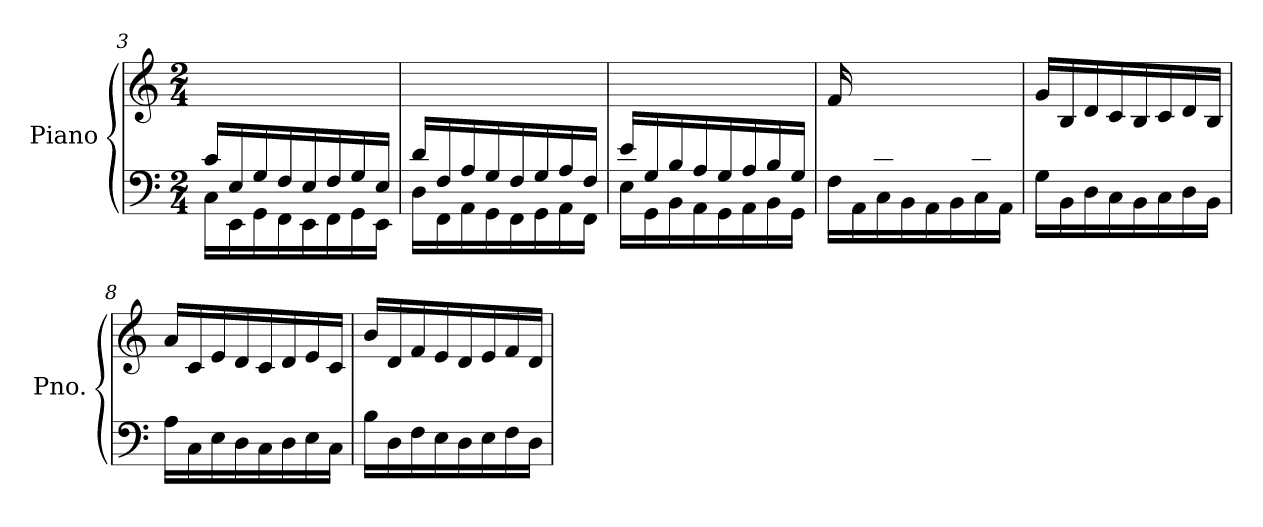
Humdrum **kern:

**kern	**kern
*part1	*part1
*staff2	*staff1
*I"Piano	*
*I'Pno.	*
*clefF4	*clefG2
*k[]	*k[]
*M2/4	*M2/4
=3	=3
*^	*
16c/LL	16C\LL	2ryy
16E/	16EE\	.
16G/	16GG\	.
16F/	16FF\	.
16E/	16EE\	.
16F/	16FF\	.
16G/	16GG\	.
16E/JJ	16EE\JJ	.
=4	=4	=4
16d/LL	16D\LL	2ryy
16F/	16FF\	.
16A/	16AA\	.
16G/	16GG\	.
16F/	16FF\	.
16G/	16GG\	.
16A/	16AA\	.
16F/JJ	16FF\JJ	.
=5	=5	=5
16e/LL	16E\LL	2ryy
16G/	16GG\	.
16B/	16BB\	.
16A/	16AA\	.
16G/	16GG\	.
16A/	16AA\	.
16B/	16BB\	.
16G/JJ	16GG\JJ	.
!!LO:LB:g=z
=6	=6	=6
16ryy	16F\LL	16f/LL
16A/	16AA\	4..ryy
16c/	16C\	.
16B/	16BB\	.
16A/	16AA\	.
16B/	16BB\	.
16c/	16C\	.
16A/JJ	16AA\JJ	.
*v	*v	*
=7	=7
16G\LL	16g/LL
16BB\	16B/
16D\	16d/
16C\	16c/
16BB\	16B/
16C\	16c/
16D\	16d/
16BB\JJ	16B/JJ
=8	=8
16A\LL	16a/LL
16C\	16c/
16E\	16e/
16D\	16d/
16C\	16c/
16D\	16d/
16E\	16e/
16C\JJ	16c/JJ
=9	=9
16B\LL	16b/LL
16D\	16d/
16F\	16f/
16E\	16e/
16D\	16d/
16E\	16e/
16F\	16f/
16D\JJ	16d/JJ
=	=
*-	*-
